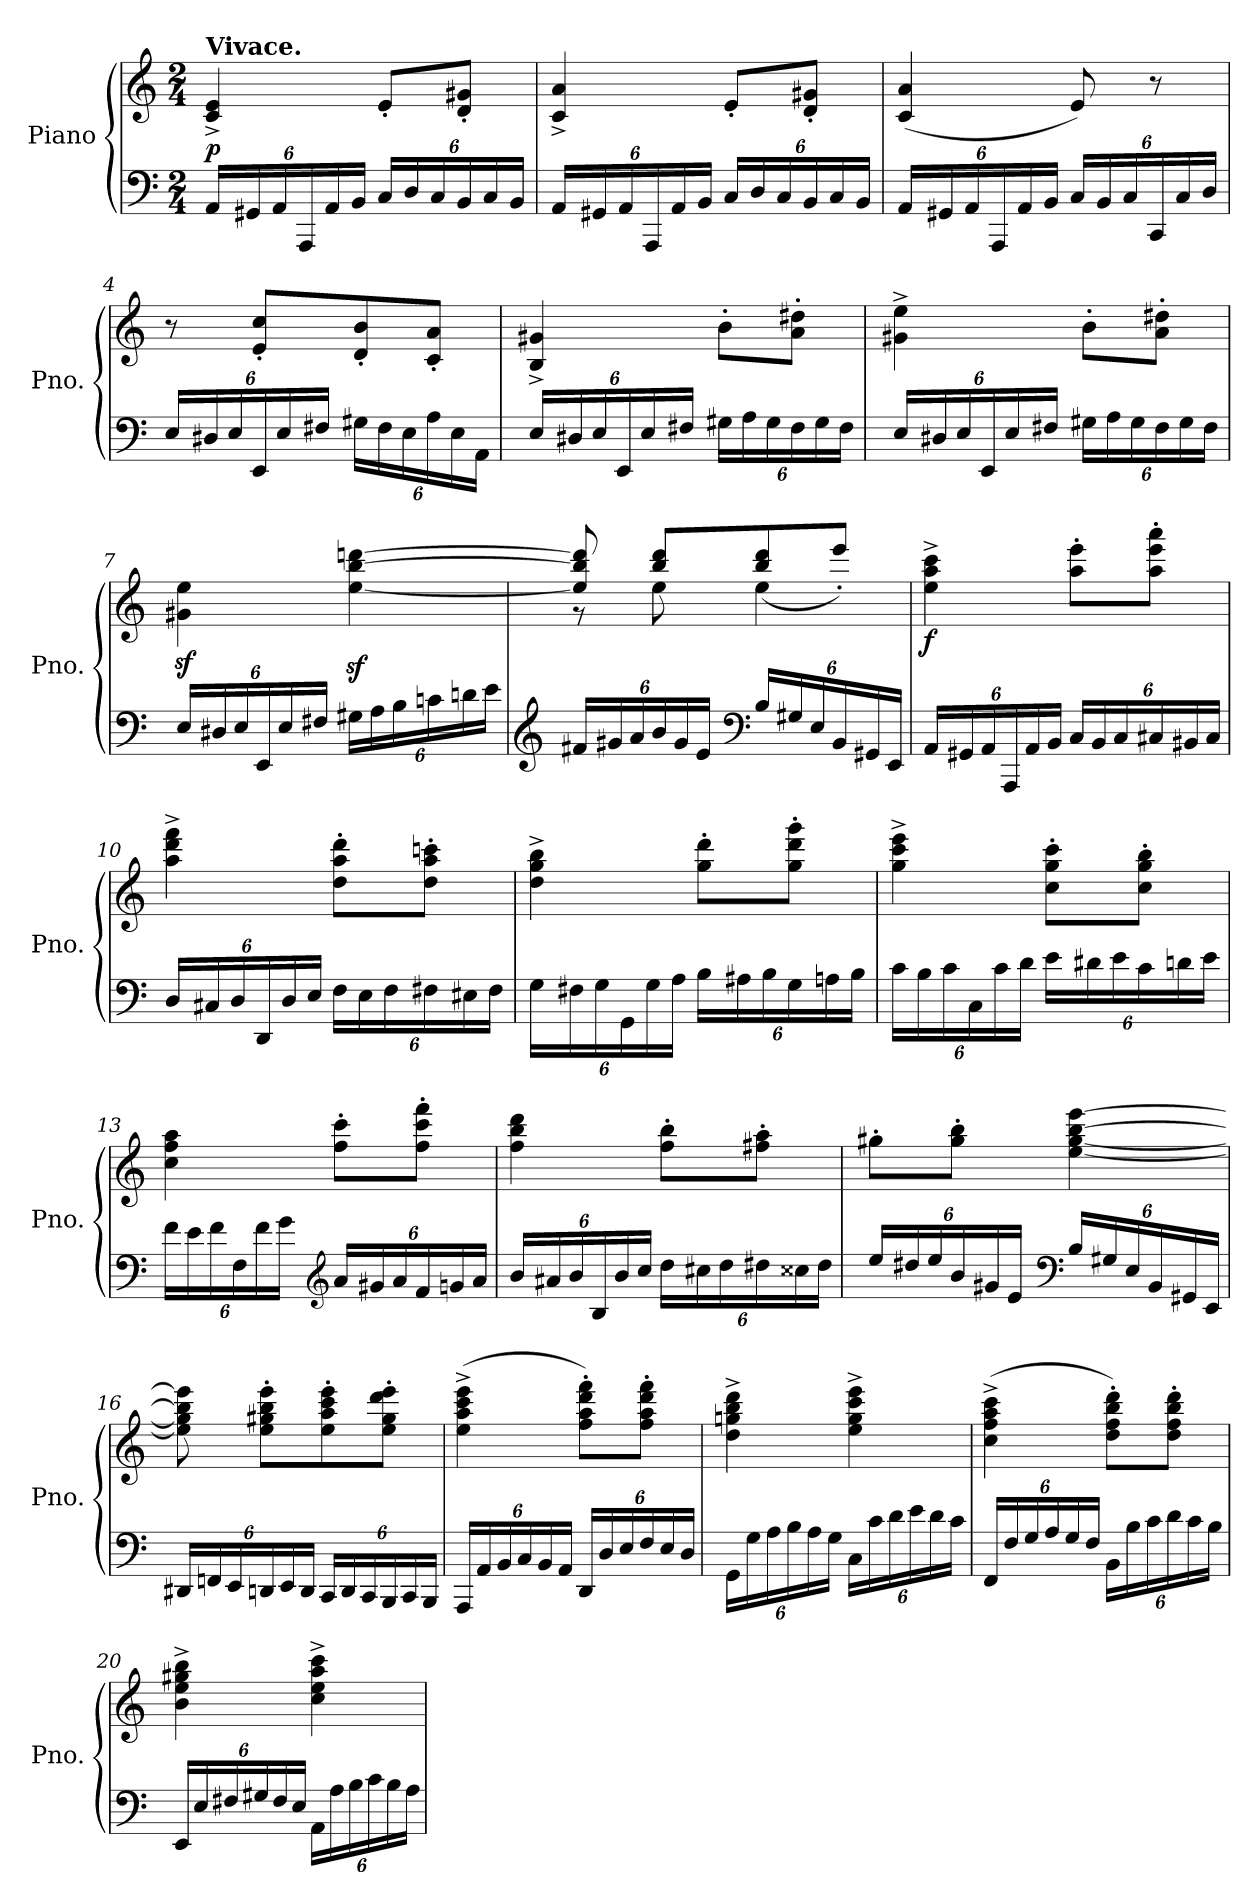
**kern	**kern	**dynam
*part1	*part1	*part1
*staff2	*staff1	*staff1/2
*I"Piano	*	*
*I'Pno.	*	*
*clefF4	*clefG2	*
*k[]	*k[]	*
*M2/4	*M2/4	*
*MM100	*MM100	*
*Xbrackettup	*	*
=1	=1	=1
!	!LO:TX:a:B:t=Vivace.	!
!	!	!LO:DY:a=2
24AA/LL	4c/^ 4e/^	p
24GG#X/	.	.
24AA/	.	.
24AAA/	.	.
24AA/	.	.
24BB/JJ	.	.
24C/LL	8e'/L	.
24D/	.	.
24C/	.	.
24BB/	8d/' 8g#X/'J	.
24C/	.	.
24BB/JJ	.	.
=2	=2	=2
24AA/LL	4c/^ 4a/^	.
24GG#X/	.	.
24AA/	.	.
24AAA/	.	.
24AA/	.	.
24BB/JJ	.	.
24C/LL	8e'/L	.
24D/	.	.
24C/	.	.
24BB/	8d/' 8g#X/'J	.
24C/	.	.
24BB/JJ	.	.
=3	=3	=3
24AA/LL	(4c/ 4a/	.
24GG#X/	.	.
24AA/	.	.
24AAA/	.	.
24AA/	.	.
24BB/JJ	.	.
24C/LL	8e/)	.
24BB/	.	.
24C/	.	.
24CC/	8r	.
24C/	.	.
24D/JJ	.	.
!!LO:LB:g=z
=4	=4	=4
24E/LL	8r	.
24D#X/	.	.
24E/	.	.
24EE/	8e/' 8cc/'L	.
24E/	.	.
24F#X/JJ	.	.
24G#X\LL	8d/' 8b/'	.
24F#\	.	.
24E\	.	.
24A\	8c/' 8a/'J	.
24E\	.	.
24AA\JJ	.	.
=5	=5	=5
24E/LL	4B/^ 4g#X/^	.
24D#X/	.	.
24E/	.	.
24EE/	.	.
24E/	.	.
24F#X/JJ	.	.
24G#X\LL	8b'\L	.
24A\	.	.
24G#\	.	.
24F#\	8a\' 8dd#X\'J	.
24G#\	.	.
24F#\JJ	.	.
=6	=6	=6
24E/LL	4g#X\^ 4ee\^	.
24D#X/	.	.
24E/	.	.
24EE/	.	.
24E/	.	.
24F#X/JJ	.	.
24G#X\LL	8b'\L	.
24A\	.	.
24G#\	.	.
24F#\	8a\' 8dd#X\'J	.
24G#\	.	.
24F#\JJ	.	.
!!LO:LB:g=z
=7	=7	=7
24E/LL	4g#X\z< 4ee\z<	.
24D#X/	.	.
24E/	.	.
24EE/	.	.
24E/	.	.
24F#X/JJ	.	.
24G#X\LL	[4ee\z< [4bb\z< [4dddn\z<	.
24A\	.	.
24B\	.	.
24cn\	.	.
24dn\	.	.
24e\JJ	.	.
=8	=8	=8
*clefG2	*	*
*	*^	*
24f#X/LL	8ee/] 8bb/] 8ddd/]	8r	.
24g#X/	.	.	.
24a/	.	.	.
24b/	8ee\	8bb/' 8ddd/'L	.
24g#/	.	.	.
24e/JJ	.	.	.
*clefF4	*	*	*
24B/LL	4ee\	(8bb/ 8ddd/	.
24G#X/	.	.	.
24E/	.	.	.
24BB/	.	8eee'/J)	.
24GG#X/	.	.	.
24EE/JJ	.	.	.
*	*v	*v	*
!!LO:LB:g=z
=9	=9	=9
!	!	!LO:DY:b
24AA/LL	4ee\^ 4aa\^ 4ccc\^	f
24GG#X/	.	.
24AA/	.	.
24AAA/	.	.
24AA/	.	.
24BB/JJ	.	.
24C/LL	8aa\' 8eee\'L	.
24BB/	.	.
24C/	.	.
24C#X/	8aa\' 8eee\' 8aaa\'J	.
24BB#X/	.	.
24C#/JJ	.	.
=10	=10	=10
24D/LL	4aa\^ 4ddd\^ 4fff\^	.
24C#X/	.	.
24D/	.	.
24DD/	.	.
24D/	.	.
24E/JJ	.	.
24F\LL	8dd\' 8aa\' 8ddd\'L	.
24E\	.	.
24F\	.	.
24F#X\	8dd\' 8aa\' 8cccn\'J	.
24E#X\	.	.
24F#\JJ	.	.
=11	=11	=11
24G\LL	4dd\^ 4gg\^ 4bb\^	.
24F#X\	.	.
24G\	.	.
24GG\	.	.
24G\	.	.
24A\JJ	.	.
24B\LL	8gg\' 8ddd\'L	.
24A#X\	.	.
24B\	.	.
24G\	8gg\' 8ddd\' 8ggg\'J	.
24An\	.	.
24B\JJ	.	.
!!LO:LB:g=z
=12	=12	=12
24c\LL	4gg\^ 4ccc\^ 4eee\^	.
24B\	.	.
24c\	.	.
24C\	.	.
24c\	.	.
24d\JJ	.	.
24e\LL	8cc\' 8gg\' 8ccc\'L	.
24d#X\	.	.
24e\	.	.
24c\	8cc\' 8gg\' 8bb\'J	.
24dn\	.	.
24e\JJ	.	.
=13	=13	=13
24f\LL	4cc\ 4ff\ 4aa\	.
24e\	.	.
24f\	.	.
24F\	.	.
24f\	.	.
24g\JJ	.	.
*clefG2	*	*
24a/LL	8ff\' 8ccc\'L	.
24g#X/	.	.
24a/	.	.
24f/	8ff\' 8ccc\' 8fff\'J	.
24gn/	.	.
24a/JJ	.	.
!!LO:LB:g=z
=14	=14	=14
24b/LL	4ff\ 4bb\ 4ddd\	.
24a#X/	.	.
24b/	.	.
24B/	.	.
24b/	.	.
24cc/JJ	.	.
24dd\LL	8ff\' 8bb\'L	.
24cc#X\	.	.
24dd\	.	.
24dd#X\	8ff#X\' 8aa\'J	.
24cc##X\	.	.
24dd#\JJ	.	.
=15	=15	=15
24ee/LL	8gg#X'\L	.
24dd#X/	.	.
24ee/	.	.
24b/	8gg#\' 8bb\'J	.
24g#X/	.	.
24e/JJ	.	.
*clefF4	*	*
24B/LL	[4ee\ [4gg#\ [4bb\ [4eee\	.
24G#X/	.	.
24E/	.	.
24BB/	.	.
24GG#X/	.	.
24EE/JJ	.	.
!!LO:LB:g=z
=16	=16	=16
24DD#X/LL	8ee\] 8gg#\] 8bb\] 8eee\]	.
24FFn/	.	.
24EE/	.	.
24DDn/	8ee\' 8gg#X\' 8bb\' 8eee\'L	.
24EE/	.	.
24DD/JJ	.	.
24CC/LL	8ee\' 8aa\' 8ccc\' 8eee\'	.
24DD/	.	.
24CC/	.	.
24BBB/	8ee\' 8gg#\' 8ddd\' 8eee\'J	.
24CC/	.	.
24BBB/JJ	.	.
=17	=17	=17
24AAA/LL	(4ee\^ 4aa\^ 4ccc\^ 4eee\^	.
24AA/	.	.
24BB/	.	.
24C/	.	.
24BB/	.	.
24AA/JJ	.	.
24DD/LL	8ff\' 8aa\' 8ddd\' 8fff\'L)	.
24D/	.	.
24E/	.	.
24F/	8ff\' 8aa\' 8ddd\' 8fff\'J	.
24E/	.	.
24D/JJ	.	.
=18	=18	=18
24GG\LL	4dd\^ 4ggn\^ 4bb\^ 4ddd\^	.
24G\	.	.
24A\	.	.
24B\	.	.
24A\	.	.
24G\JJ	.	.
24C\LL	4ee\^ 4gg\^ 4ccc\^ 4eee\^	.
24c\	.	.
24d\	.	.
24e\	.	.
24d\	.	.
24c\JJ	.	.
!!LO:PB:g=z
=19	=19	=19
24FF/LL	(4cc\^ 4ff\^ 4aa\^ 4ccc\^	.
24F/	.	.
24G/	.	.
24A/	.	.
24G/	.	.
24F/JJ	.	.
24BB\LL	8dd\' 8ff\' 8bb\' 8ddd\'L)	.
24B\	.	.
24c\	.	.
24d\	8dd\' 8ff\' 8bb\' 8ddd\'J	.
24c\	.	.
24B\JJ	.	.
=20	=20	=20
24EE/LL	4b\^ 4ee\^ 4gg#X\^ 4bb\^	.
24E/	.	.
24F#X/	.	.
24G#X/	.	.
24F#/	.	.
24E/JJ	.	.
24AA\LL	4cc\^ 4ee\^ 4aa\^ 4ccc\^	.
24A\	.	.
24B\	.	.
24c\	.	.
24B\	.	.
24A\JJ	.	.
=	=	=
*-	*-	*-
